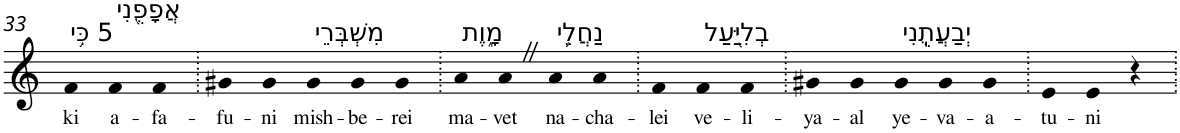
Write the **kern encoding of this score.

**kern	**text
*part1	*part1
*staff1	*staff1
*I"Piano	*
*I'Pno	*
!!LO:PB:g=z
*clefG2	*
*k[]	*
=33	=33
!LO:TX:a:t=5 כִּ֥י	!
!	!LO:LY:b
4f	ki
!LO:TX:a:t=אֲפָפֻ֖נִי	!
!	!LO:LY:b
4f	a-
!	!LO:LY:b
4f	-fa-
=34.	=34.
!	!LO:LY:b
4g#X	-fu-
!	!LO:LY:b
4g#	-ni
!LO:TX:a:t=מִשְׁבְּרֵי	!
!	!LO:LY:b
4g#	mish-
!	!LO:LY:b
4g#	-be-
!	!LO:LY:b
4g#	-rei
=35.	=35.
!LO:TX:a:t=מָ֑וֶת	!
!	!LO:LY:b
4a	ma-
!	!LO:LY:b
4aZ	-vet
!LO:TX:a:t=נַחֲלֵ֥י	!
!	!LO:LY:b
4a	na-
!	!LO:LY:b
4a	-cha-
=36.	=36.
!	!LO:LY:b
4f	-lei
!LO:TX:a:t=בְלִיַּ֖עַל	!
!	!LO:LY:b
4f	ve-
!	!LO:LY:b
4f	-li-
=37.	=37.
!	!LO:LY:b
4g#X	-ya-
!	!LO:LY:b
4g#	-al
!LO:TX:a:t=יְבַעֲתֻֽנִי	!
!	!LO:LY:b
4g#	ye-
!	!LO:LY:b
4g#	-va-
!	!LO:LY:b
4g#	-a-
=38.	=38.
!	!LO:LY:b
4e	-tu-
!	!LO:LY:b
4e	-ni
4r	.
=.	=.
*-	*-
